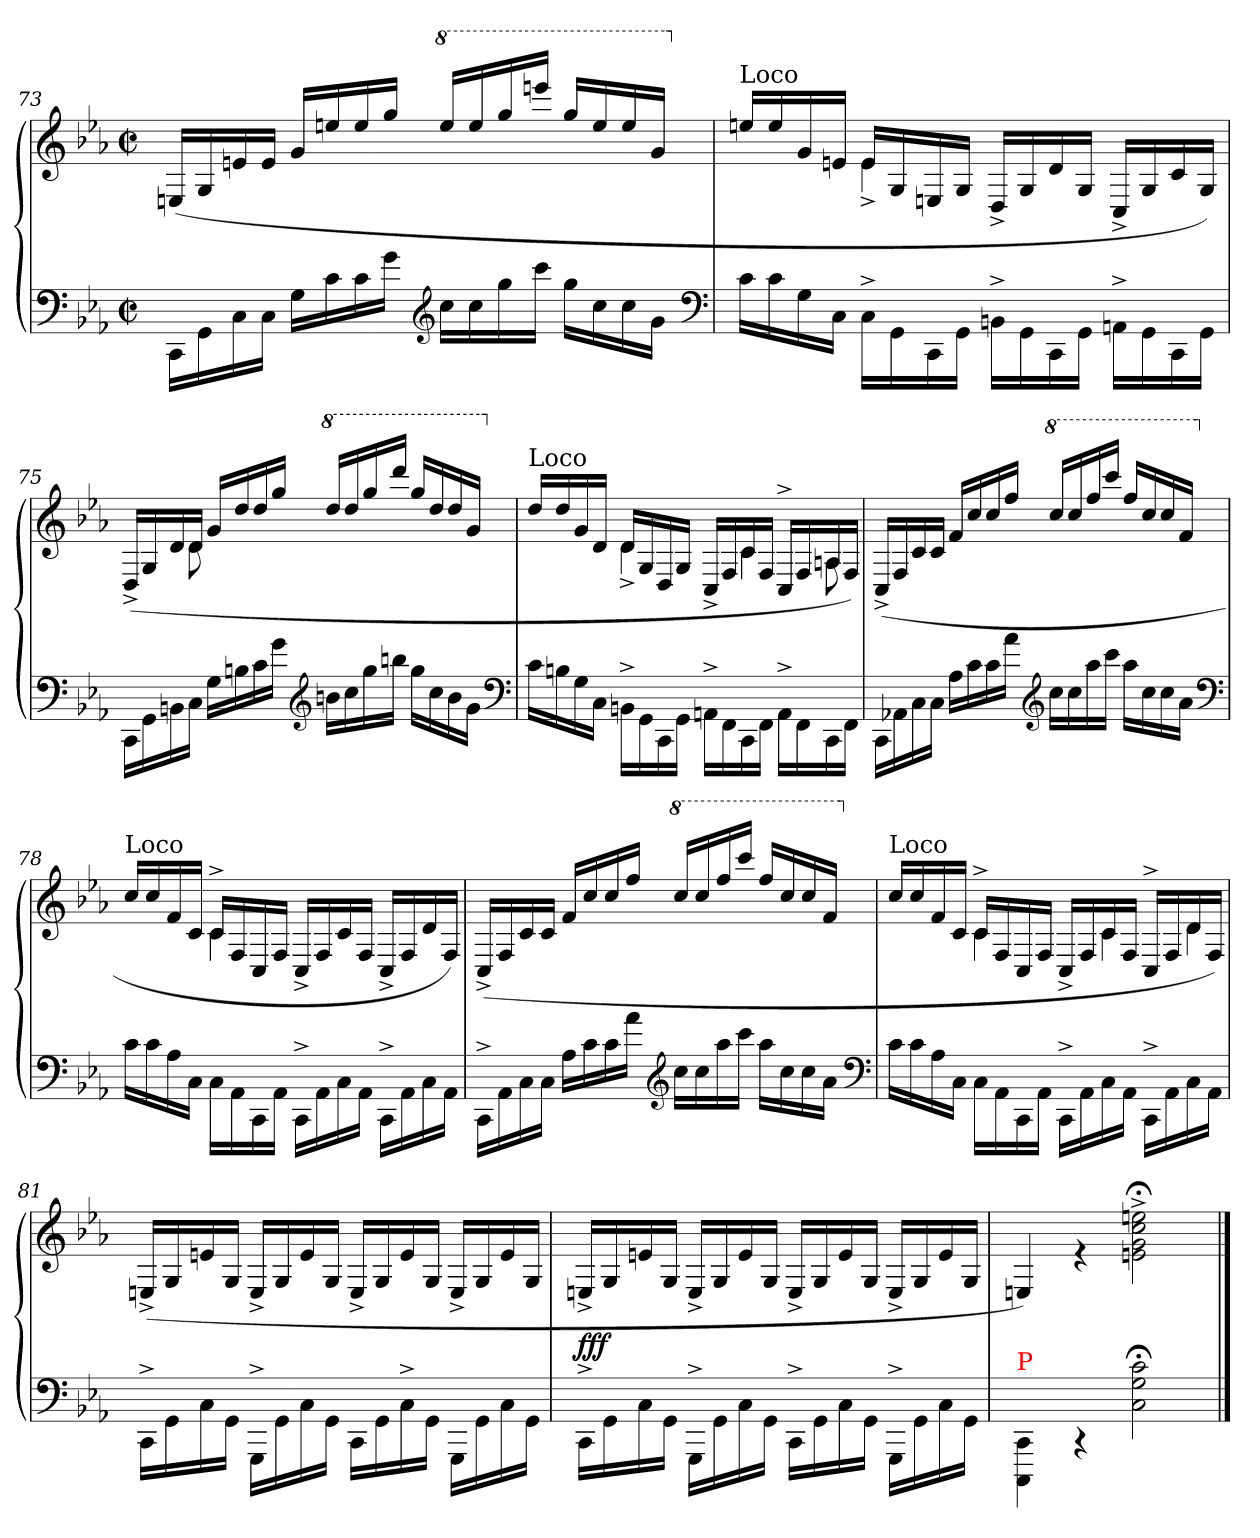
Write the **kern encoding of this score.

**kern	**kern	**dynam
*part1	*part1	*part1
*staff2	*staff1	*staff1/2
*clefF4	*clefG2	*
*k[b-e-a-]	*k[b-e-a-]	*
*c:	*c:	*
*M2/2	*M2/2	*
*met(c|)	*met(c|)	*
=73	=73	=73
16CC\LL	(>16En/LL	.
16GG\	16G/	.
16C	16en	.
16CJJ	16eJJ	.
16G\LL	16g/LL	.
16c	16een	.
16c	16ee	.
16g\JJ	16gg/JJ	.
*clefG2	*	*
*	*8va	*
16cc\LL	16eee/LL	.
16cc	16eee	.
16gg	16ggg	.
16cccJJ	16eeeenJJ	.
16gg\LL	16ggg/LL	.
16cc	16eee	.
16cc	16eee	.
16gJJ	16ggJJ	.
*clefF4	*	*
=74	=74	=74
*	*X8va	*
*	*^	*
!	!LO:TX:a:t=Loco	!	!
16c\LL	16een/LL	4ryy	.
16c	16ee	.	.
16G	16g	.	.
16CJJ	16enJJ	.	.
16C^<\LL	16e/LL	4e^<	.
16GG\	16G/	.	.
16CC\	16En/	.	.
16GG\JJ	16G/JJ	.	.
16BBn^<\LL	16D^>/LL	4ryy	.
16GG\	16G/	.	.
16CC\	16d/	.	.
16GG\JJ	16G/JJ	.	.
16AAn^<\LL	16C^>/LL	4ryy	.
16GG\	16G/	.	.
16CC\	16c/	.	.
16GG\JJ	16G/JJ)	.	.
=75	=75	=75	=75
16CC\LL	(>16D^</LL	8.ryy	.
16GG\	16G/	.	.
16BBn	16d	.	.
16CJJ	16dJJ	8d\	.
16G\LL	16g/LL	.	.
16Bn	16dd	8.ryy	.
16c	16dd	.	.
16g\JJ	16ggJJ	.	.
*clefG2	*	*	*
*	*8va	*	*
16bn\LL	16ddd/LL	2ryy	.
16cc	16ddd	.	.
16gg	16ggg	.	.
16bbnJJ	16ddddJJ	.	.
16gg\LL	16ggg/LL	.	.
16cc	16ddd	.	.
16b	16ddd	.	.
16gJJ	16ggJJ	.	.
*clefF4	*	*	*
=76	=76	=76	=76
*	*X8va	*	*
!	!LO:TX:a:t=Loco	!	!
16c\LL	16dd/LL	4ryy	.
16Bn	16dd	.	.
16G	16g	.	.
16CJJ	16dJJ	.	.
16BBn^<\LL	16d/LL	4d^<\	.
16GG\	16G/	.	.
16CC\	16D/	.	.
16GG\JJ	16G/JJ	.	.
16AAn^<\LL	16C^>/LL	8ryy	.
16FF\	16F/	.	.
16CC\	16c/	4c\	.
16FF\JJ	16F/JJ	.	.
16AA^<\LL	16C^>/LL	.	.
16FF\	16F/	.	.
16CC\	16An/	8A\	.
16FF\JJ	16F/JJ)	.	.
*	*v	*v	*
=77	=77	=77
16CC\LL	(>16C^</LL	.
16AA-X\	16F/	.
16C\	16c/	.
16C\JJ	16c/JJ	.
16A-\LL	16f/LL	.
16c	16cc	.
16c	16cc	.
16a-\JJ	16ff/JJ	.
*clefG2	*	*
*	*8va	*
16cc\LL	16ccc/LL	.
16cc	16ccc	.
16aa-	16fff	.
16cccJJ	16ccccJJ	.
16aa-\LL	16fff/LL	.
16cc	16ccc	.
16cc	16ccc	.
16a-JJ	16ffJJ	.
*clefF4	*	*
=78	=78	=78
*	*X8va	*
*	*^	*
!	!LO:TX:a:t=Loco	!	!
16c\LL	16cc/LL	4ryy	.
16c	16cc	.	.
16A-	16f	.	.
16CJJ	16cJJ	.	.
16C\LL	16c^>/LL	4c\	.
16AA-\	16F/	.	.
16CC\	16C/	.	.
16AA-\JJ	16F/JJ	.	.
16CC^<\LL	16C^>/LL	8ryy	.
16AA-\	16F/	.	.
16C\	16c/	4ryy	.
16AA-\JJ	16F/JJ	.	.
16CC^<\LL	16C^>/LL	.	.
16AA-\	16F/	.	.
16C\	16d/	8ryy	.
16AA-\JJ	16F/JJ)	.	.
*	*v	*v	*
=79	=79	=79
16CC^<\LL	(>16C^>/LL	.
16AA-\	16F/	.
16C\	16c/	.
16C\JJ	16c/JJ	.
16A-\LL	16f/LL	.
16c	16cc	.
16c	16cc	.
16a-\JJ	16ff/JJ	.
*clefG2	*	*
*	*8va	*
16cc\LL	16ccc/LL	.
16cc	16ccc	.
16aa-	16fff	.
16cccJJ	16ccccJJ	.
16aa-\LL	16fff/LL	.
16cc	16ccc	.
16cc	16ccc	.
16a-JJ	16ffJJ	.
*clefF4	*	*
=80	=80	=80
*	*X8va	*
*	*^	*
!	!LO:TX:a:t=Loco	!	!
16c\LL	16cc/LL	4ryy	.
16c	16cc	.	.
16A-	16f	.	.
16CJJ	16cJJ	.	.
16C\LL	16c^>/LL	4c	.
16AA-\	16F/	.	.
16CC\	16C/	.	.
16AA-\JJ	16F/JJ	.	.
16CC^<\LL	16C^>/LL	8ryy	.
16AA-\	16F/	.	.
16C\	16c/	4c\	.
16AA-\JJ	16F/JJ	.	.
16CC^<\LL	16C^>/LL	.	.
16AA-\	16F/	.	.
!	!	!LO:N:vis=4	!
16C\	16d/	8d\	.
16AA-\JJ	16F/JJ)	.	.
*	*v	*v	*
=81	=81	=81
16CC^<\LL	(>16En^>/LL	.
16GG\	16G/	.
16C	16en	.
16GG\JJ	16G/JJ	.
16GGG^<\LL	16E^>/LL	.
16GG\	16G/	.
16C	16e	.
16GG\JJ	16G/JJ	.
16CC\LL	16E^>/LL	.
16GG\	16G/	.
16C^<	16e	.
16GG\JJ	16G/JJ	.
16GGG\LL	16E^>/LL	.
16GG\	16G/	.
16C	16e	.
16GGJJ	16G/JJ	.
=82	=82	=82
16CC^<\LL	16En^>/LL	fff
16GG\	16G/	.
16C	16en	.
16GG\JJ	16G/JJ	.
16GGG^<\LL	16E^>/LL	.
16GG\	16G/	.
16C	16e	.
16GG\JJ	16G/JJ	.
16CC^<\LL	16E^>/LL	.
16GG\	16G/	.
16C	16e	.
16GG\JJ	16G/JJ	.
16GGG^<\LL	16E^>/LL	.
16GG\	16G/	.
16C	16e	.
16GG\JJ	16G/JJ	.
=83	=83	=83
!LO:TX:a:color=red:t=P	!	!
4CC\ 4CCC\	4En/)	.
4rCC	4re	.
2c;< 2G;< 2C;<	2een;<^<\ 2cc;<^<\ 2g;<^<\ 2en;<^<\	.
==	==	==
*-	*-	*-
